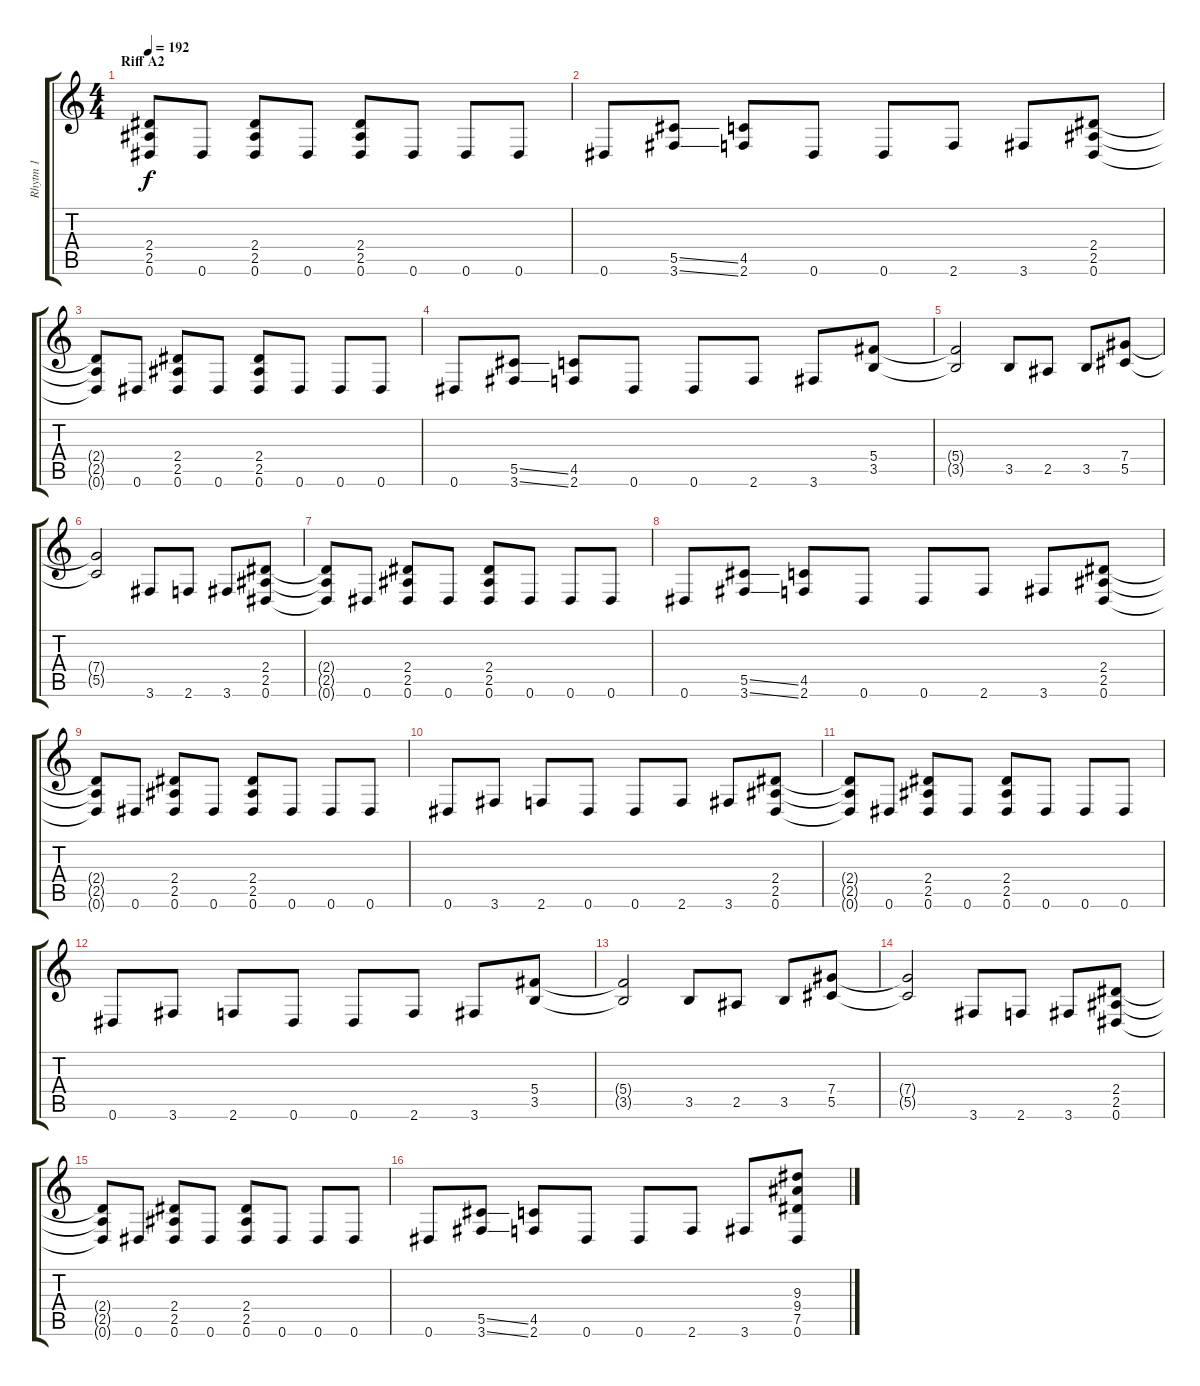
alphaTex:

\track ("Rhytm 1" "Rhytm 1") {instrument distortionguitar}
\staff {score tabs}
\tuning (Eb4 Bb3 Gb3 Db3 Ab2 Eb2) {hide}
\ts (4 4)
\section ("" "Riff A2")
\tempo 192
\clef g2
\ks c
(2.4{t} 2.5{t} 0.6{t}).8{dy f} 0.6.8 (2.4 2.5 0.6).8 0.6.8 (2.4 2.5 0.6).8 0.6.8 0.6.8 0.6.8 |
0.6.8 (5.5{ss} 3.6{ss}).8 (4.5 2.6).8 0.6.8 0.6.8 2.6.8 3.6.8 (2.4 2.5 0.6).8 |
(2.4{t} 2.5{t} 0.6{t}).8 0.6.8 (2.4 2.5 0.6).8 0.6.8 (2.4 2.5 0.6).8 0.6.8 0.6.8 0.6.8 |
0.6.8 (5.5{ss} 3.6{ss}).8 (4.5 2.6).8 0.6.8 0.6.8 2.6.8 3.6.8 (5.4 3.5).8 |
(5.4{t} 3.5{t}).2 3.5.8 2.5.8 3.5.8 (7.4 5.5).8 |
(7.4{t} 5.5{t}).2 3.6.8 2.6.8 3.6.8 (2.4 2.5 0.6).8 |
(2.4{t} 2.5{t} 0.6{t}).8 0.6.8 (2.4 2.5 0.6).8 0.6.8 (2.4 2.5 0.6).8 0.6.8 0.6.8 0.6.8 |
0.6.8 (5.5{ss} 3.6{ss}).8 (4.5 2.6).8 0.6.8 0.6.8 2.6.8 3.6.8 (2.4 2.5 0.6).8 |
(2.4{t} 2.5{t} 0.6{t}).8 0.6.8 (2.4 2.5 0.6).8 0.6.8 (2.4 2.5 0.6).8 0.6.8 0.6.8 0.6.8 |
0.6.8 3.6.8 2.6.8 0.6.8 0.6.8 2.6.8 3.6.8 (2.4 2.5 0.6).8 |
(2.4{t} 2.5{t} 0.6{t}).8 0.6.8 (2.4 2.5 0.6).8 0.6.8 (2.4 2.5 0.6).8 0.6.8 0.6.8 0.6.8 |
0.6.8 3.6.8 2.6.8 0.6.8 0.6.8 2.6.8 3.6.8 (5.4 3.5).8 |
(5.4{t} 3.5{t}).2 3.5.8 2.5.8 3.5.8 (7.4 5.5).8 |
(7.4{t} 5.5{t}).2 3.6.8 2.6.8 3.6.8 (2.4 2.5 0.6).8 |
(2.4{t} 2.5{t} 0.6{t}).8 0.6.8 (2.4 2.5 0.6).8 0.6.8 (2.4 2.5 0.6).8 0.6.8 0.6.8 0.6.8 |
0.6.8 (5.5{ss} 3.6{ss}).8 (4.5 2.6).8 0.6.8 0.6.8 2.6.8 3.6.8 (9.3 9.4 7.5 0.6).8
